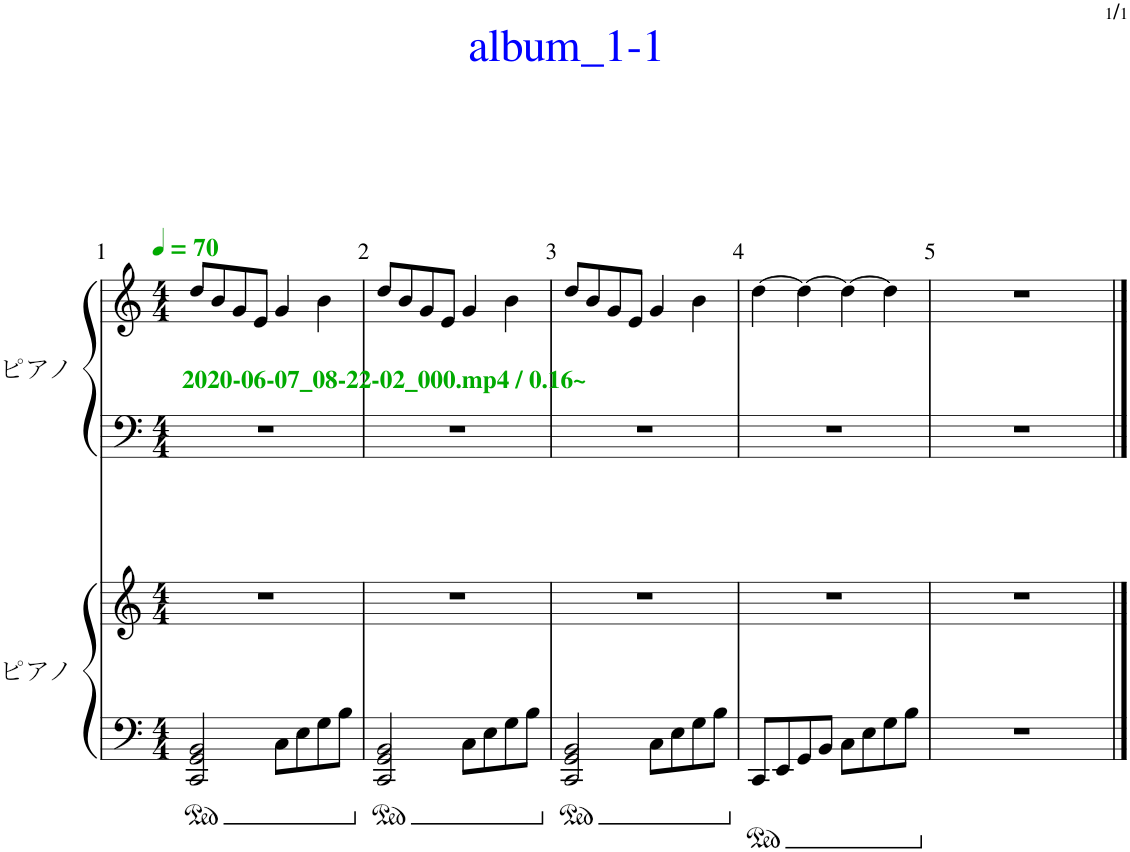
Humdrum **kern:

**kern	**kern	**kern	**kern
*part2	*part2	*part1	*part1
*staff4	*staff3	*staff2	*staff1
*I"ピアノ	*	*I"ピアノ	*
*clefF4	*clefG2	*clefF4	*clefG2
*k[]	*k[]	*k[]	*k[]
*M4/4	*M4/4	*M4/4	*M4/4
*MM70	*MM70	*MM70	*MM70
=1	=1	=1	=1
!	!	!	!LO:TX:b:B:color=#00AA00:t=2020-06-07_08-22-02_000.mp4 / 0.16~
2CC/ 2GG/ 2BB/	1r	1r	8dd/L
.	.	.	8b/
.	.	.	8g/
.	.	.	8e/J
8C\L	.	.	4g/
8E\	.	.	.
8G\	.	.	4b\
8B\J	.	.	.
=2	=2	=2	=2
2CC/ 2GG/ 2BB/	1r	1r	8dd/L
.	.	.	8b/
.	.	.	8g/
.	.	.	8e/J
8C\L	.	.	4g/
8E\	.	.	.
8G\	.	.	4b\
8B\J	.	.	.
=3	=3	=3	=3
2CC/ 2GG/ 2BB/	1r	1r	8dd/L
.	.	.	8b/
.	.	.	8g/
.	.	.	8e/J
8C\L	.	.	4g/
8E\	.	.	.
8G\	.	.	4b\
8B\J	.	.	.
=4	=4	=4	=4
8CC/L	1r	1r	[4dd\
8EE/	.	.	.
8GG/	.	.	4dd\_
8BB/J	.	.	.
8C\L	.	.	4dd\_
8E\	.	.	.
8G\	.	.	4dd\]
8B\J	.	.	.
=5	=5	=5	=5
1r	1r	1r	1r
==	==	==	==
*-	*-	*-	*-
